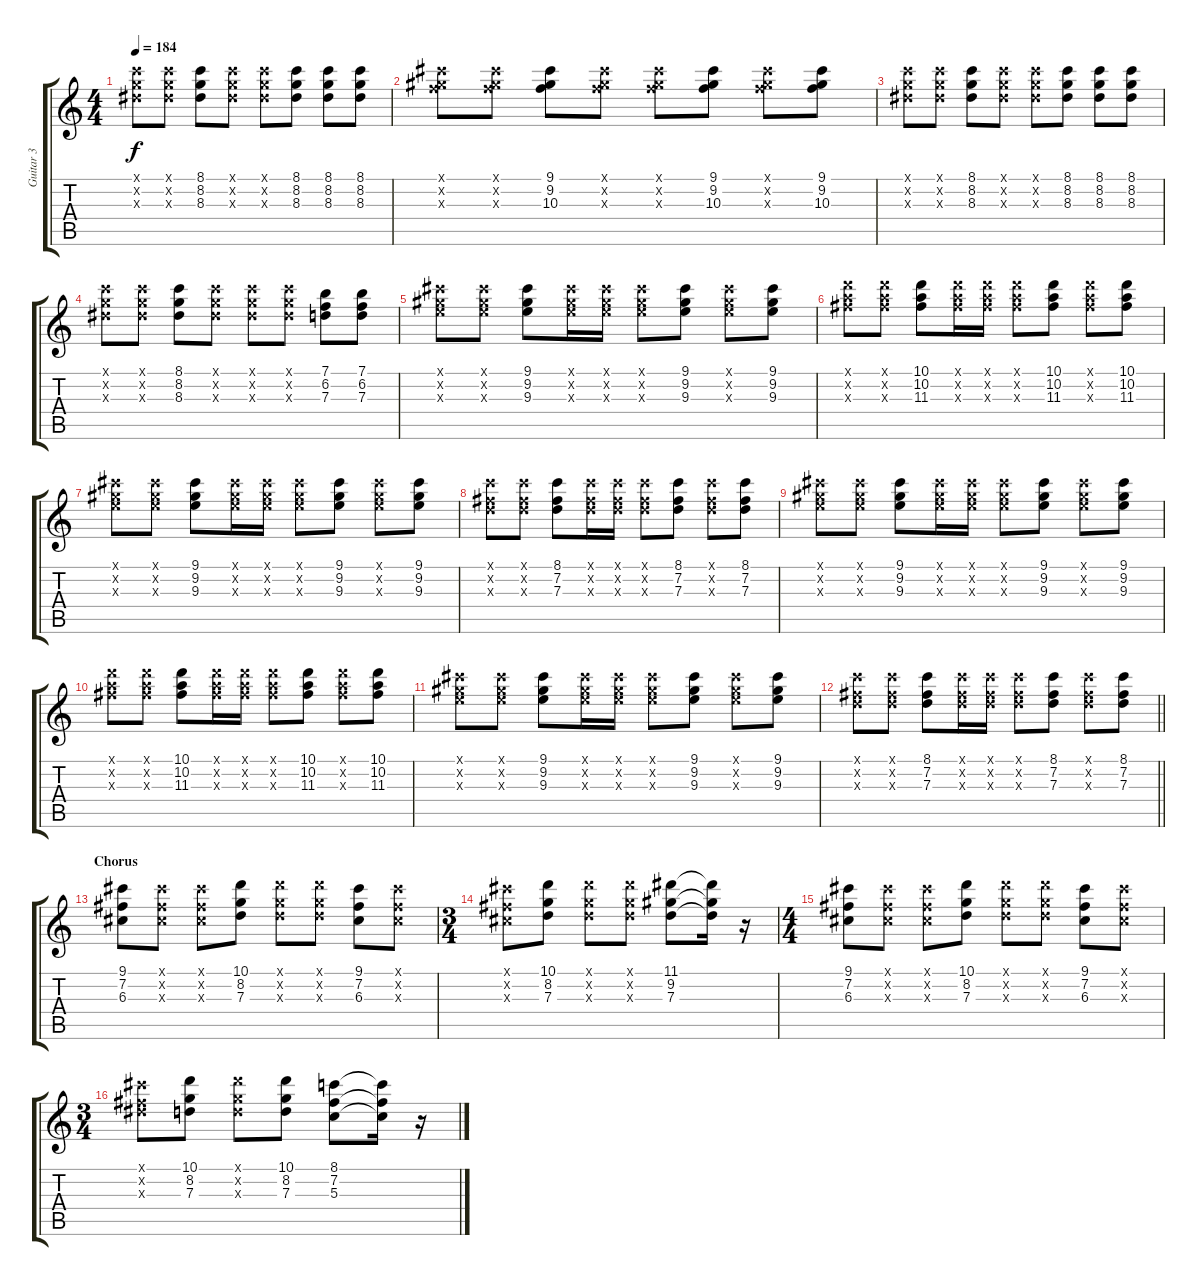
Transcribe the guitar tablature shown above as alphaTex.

\track ("Guitar 3" "Guitar 3") {instrument distortionguitar}
\staff {score tabs}
\tuning (E4 B3 G3 D3 A2 E2) {hide}
\ts (4 4)
\tempo 184
\clef g2
\ks c
(8.1{x} 8.2{x} 8.3{x}).8{dy f} (8.1{x} 8.2{x} 8.3{x}).8 (8.1 8.2 8.3).8 (8.1{x} 8.2{x} 8.3{x}).8 (8.1{x} 8.2{x} 8.3{x}).8 (8.1 8.2 8.3).8 (8.1 8.2 8.3).8 (8.1 8.2 8.3).8 |
(9.1{x} 9.2{x} 10.3{x}).8 (9.1{x} 9.2{x} 10.3{x}).8 (9.1 9.2 10.3).8 (9.1{x} 9.2{x} 10.3{x}).8 (9.1{x} 9.2{x} 10.3{x}).8 (9.1 9.2 10.3).8 (9.1{x} 9.2{x} 10.3{x}).8 (9.1 9.2 10.3).8 |
(8.1{x} 8.2{x} 8.3{x}).8 (8.1{x} 8.2{x} 8.3{x}).8 (8.1 8.2 8.3).8 (8.1{x} 8.2{x} 8.3{x}).8 (8.1{x} 8.2{x} 8.3{x}).8 (8.1 8.2 8.3).8 (8.1 8.2 8.3).8 (8.1 8.2 8.3).8 |
(8.1{x} 8.2{x} 8.3{x}).8 (8.1{x} 8.2{x} 8.3{x}).8 (8.1 8.2 8.3).8 (8.1{x} 8.2{x} 8.3{x}).8 (8.1{x} 8.2{x} 8.3{x}).8 (8.1{x} 8.2{x} 8.3{x}).8 (7.1 6.2 7.3).8 (7.1 6.2 7.3).8 |
(9.1{x} 9.2{x} 9.3{x}).8 (9.1{x} 9.2{x} 9.3{x}).8 (9.1 9.2 9.3).8 (9.1{x} 9.2{x} 9.3{x}).16 (9.1{x} 9.2{x} 9.3{x}).16 (9.1{x} 9.2{x} 9.3{x}).8 (9.1 9.2 9.3).8 (9.1{x} 9.2{x} 9.3{x}).8 (9.1 9.2 9.3).8 |
(10.1{x} 10.2{x} 11.3{x}).8 (10.1{x} 10.2{x} 11.3{x}).8 (10.1 10.2 11.3).8 (10.1{x} 10.2{x} 11.3{x}).16 (10.1{x} 10.2{x} 11.3{x}).16 (10.1{x} 10.2{x} 11.3{x}).8 (10.1 10.2 11.3).8 (10.1{x} 10.2{x} 11.3{x}).8 (10.1 10.2 11.3).8 |
(9.1{x} 9.2{x} 9.3{x}).8 (9.1{x} 9.2{x} 9.3{x}).8 (9.1 9.2 9.3).8 (9.1{x} 9.2{x} 9.3{x}).16 (9.1{x} 9.2{x} 9.3{x}).16 (9.1{x} 9.2{x} 9.3{x}).8 (9.1 9.2 9.3).8 (9.1{x} 9.2{x} 9.3{x}).8 (9.1 9.2 9.3).8 |
(8.1{x} 7.2{x} 7.3{x}).8 (8.1{x} 7.2{x} 7.3{x}).8 (8.1 7.2 7.3).8 (8.1{x} 7.2{x} 7.3{x}).16 (8.1{x} 7.2{x} 7.3{x}).16 (8.1{x} 7.2{x} 7.3{x}).8 (8.1 7.2 7.3).8 (8.1{x} 7.2{x} 7.3{x}).8 (8.1 7.2 7.3).8 |
(9.1{x} 9.2{x} 9.3{x}).8 (9.1{x} 9.2{x} 9.3{x}).8 (9.1 9.2 9.3).8 (9.1{x} 9.2{x} 9.3{x}).16 (9.1{x} 9.2{x} 9.3{x}).16 (9.1{x} 9.2{x} 9.3{x}).8 (9.1 9.2 9.3).8 (9.1{x} 9.2{x} 9.3{x}).8 (9.1 9.2 9.3).8 |
(10.1{x} 10.2{x} 11.3{x}).8 (10.1{x} 10.2{x} 11.3{x}).8 (10.1 10.2 11.3).8 (10.1{x} 10.2{x} 11.3{x}).16 (10.1{x} 10.2{x} 11.3{x}).16 (10.1{x} 10.2{x} 11.3{x}).8 (10.1 10.2 11.3).8 (10.1{x} 10.2{x} 11.3{x}).8 (10.1 10.2 11.3).8 |
(9.1{x} 9.2{x} 9.3{x}).8 (9.1{x} 9.2{x} 9.3{x}).8 (9.1 9.2 9.3).8 (9.1{x} 9.2{x} 9.3{x}).16 (9.1{x} 9.2{x} 9.3{x}).16 (9.1{x} 9.2{x} 9.3{x}).8 (9.1 9.2 9.3).8 (9.1{x} 9.2{x} 9.3{x}).8 (9.1 9.2 9.3).8 |
\barLineRight lightlight
(8.1{x} 7.2{x} 7.3{x}).8 (8.1{x} 7.2{x} 7.3{x}).8 (8.1 7.2 7.3).8 (8.1{x} 7.2{x} 7.3{x}).16 (8.1{x} 7.2{x} 7.3{x}).16 (8.1{x} 7.2{x} 7.3{x}).8 (8.1 7.2 7.3).8 (8.1{x} 7.2{x} 7.3{x}).8 (8.1 7.2 7.3).8 |
\section ("" "Chorus")
(9.1 7.2 6.3).8 (9.1{x} 7.2{x} 6.3{x}).8 (9.1{x} 7.2{x} 6.3{x}).8 (10.1 8.2 7.3).8 (10.1{x} 8.2{x} 7.3{x}).8 (10.1{x} 8.2{x} 7.3{x}).8 (9.1 7.2 6.3).8 (9.1{x} 7.2{x} 6.3{x}).8 |
\ts (3 4)
(9.1{x} 7.2{x} 6.3{x}).8 (10.1 8.2 7.3).8 (10.1{x} 8.2{x} 7.3{x}).8 (10.1{x} 8.2{x} 7.3{x}).8 (11.1 9.2 7.3).8 (11.1{t} 9.2{t} 7.3{t}).16 r.16 |
\ts (4 4)
(9.1 7.2 6.3).8 (9.1{x} 7.2{x} 6.3{x}).8 (9.1{x} 7.2{x} 6.3{x}).8 (10.1 8.2 7.3).8 (10.1{x} 8.2{x} 7.3{x}).8 (10.1{x} 8.2{x} 7.3{x}).8 (9.1 7.2 6.3).8 (9.1{x} 7.2{x} 6.3{x}).8 |
\ts (3 4)
(9.1{x} 7.2{x} 8.3{x}).8 (10.1 8.2 7.3).8 (10.1{x} 8.2{x} 7.3{x}).8 (10.1 8.2 7.3).8 (8.1 7.2 5.3).8 (8.1{t} 7.2{t} 5.3{t}).16 r.16
